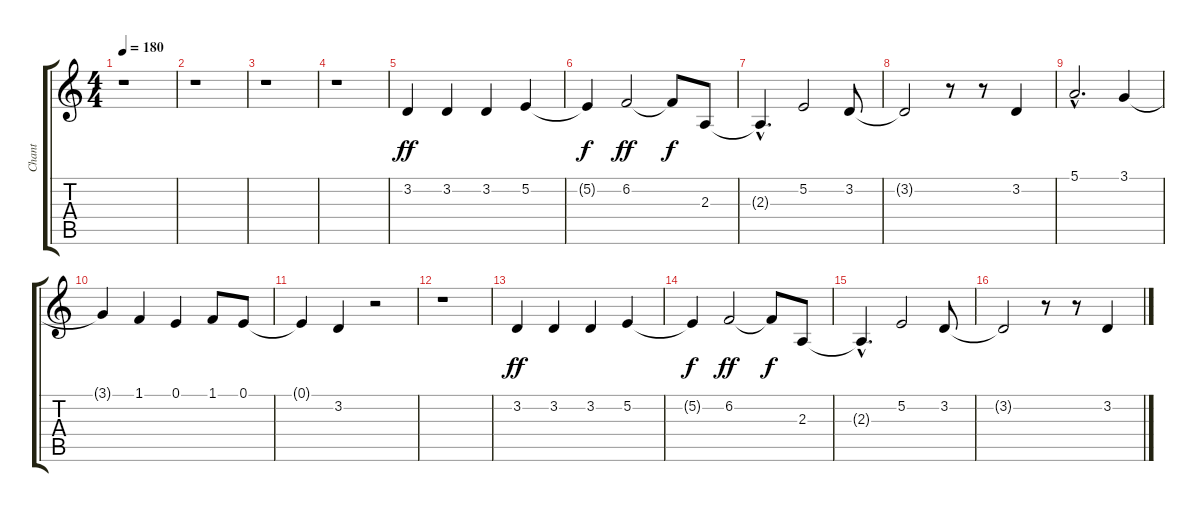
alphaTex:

\track ("Chant" "Chant") {instrument accordion}
\staff {score tabs}
\tuning (E4 B3 G3 D3 A2 E2) {hide}
\ts (4 4)
\tempo 180
\clef g2
\ks c
r.1{dy f} |
r.1 |
r.1 |
r.1 |
3.2.4{dy ff} 3.2.4 3.2.4 5.2.4 |
5.2{t}.4{dy f} 6.2.2{dy ff} 6.2{t}.8{dy f} 2.3.8 |
2.3{hac t}.4{d} 5.2.2 3.2.8 |
3.2{t}.2 r.8 r.8 3.2.4 |
5.1{hac}.2{d} 3.1.4 |
3.1{t}.4 1.1.4 0.1.4 1.1.8 0.1.8 |
0.1{t}.4 3.2.4 r.2 |
r.1 |
3.2.4{dy ff} 3.2.4 3.2.4 5.2.4 |
5.2{t}.4{dy f} 6.2.2{dy ff} 6.2{t}.8{dy f} 2.3.8 |
2.3{hac t}.4{d} 5.2.2 3.2.8 |
3.2{t}.2 r.8 r.8 3.2.4
